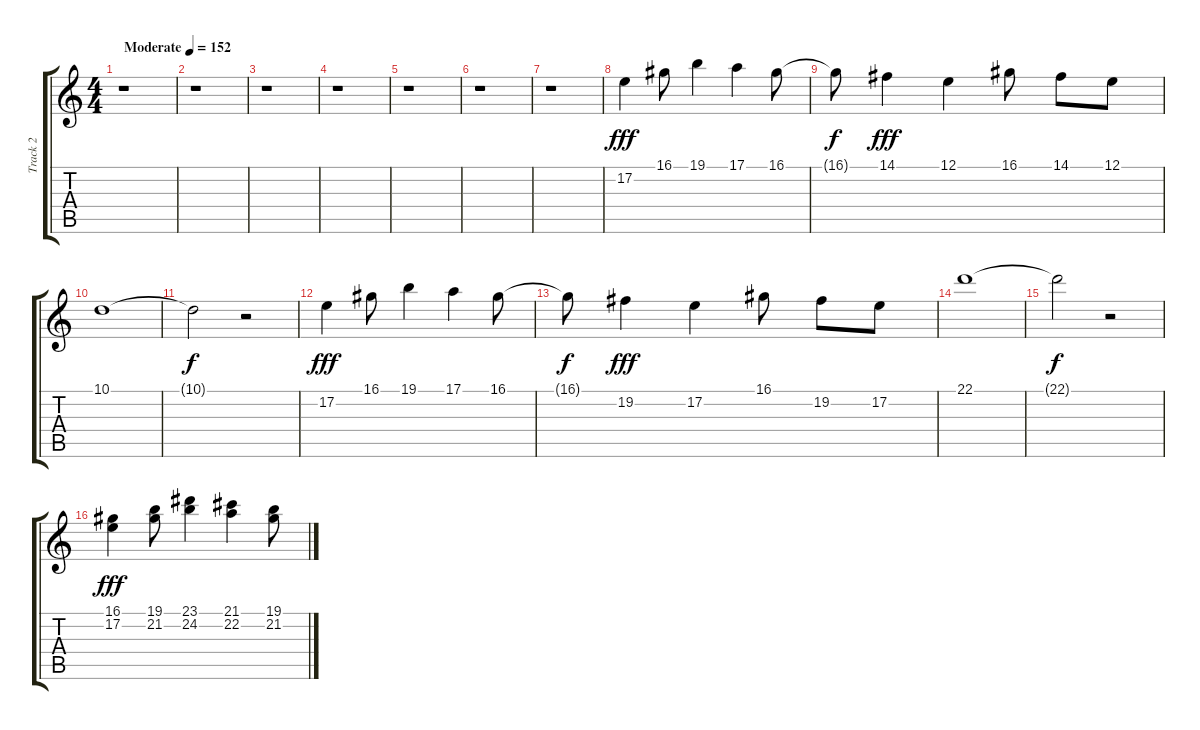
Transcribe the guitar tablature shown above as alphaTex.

\track ("Track 2" "Track 2") {instrument baritonesax}
\staff {score tabs}
\tuning (E4 B3 G3 D3 A2 E2) {hide}
\ts (4 4)
\tempo (152 "Moderate")
\clef g2
\ks c
r.1{dy fff instrument baritonesax} |
r.1 |
r.1 |
r.1 |
r.1 |
r.1 |
r.1 |
17.2.4 16.1.8 19.1.4 17.1.4 16.1.8 |
16.1{t}.8{dy f} 14.1.4{dy fff} 12.1.4 16.1.8 14.1.8 12.1.8 |
10.1.1 |
10.1{t}.2{dy f} r.2 |
17.2.4{dy fff} 16.1.8 19.1.4 17.1.4 16.1.8 |
16.1{t}.8{dy f} 19.2.4{dy fff} 17.2.4 16.1.8 19.2.8 17.2.8 |
22.1.1 |
22.1{t}.2{dy f} r.2 |
(16.1 17.2).4{dy fff} (19.1 21.2).8 (23.1 24.2).4 (21.1 22.2).4 (19.1 21.2).8
